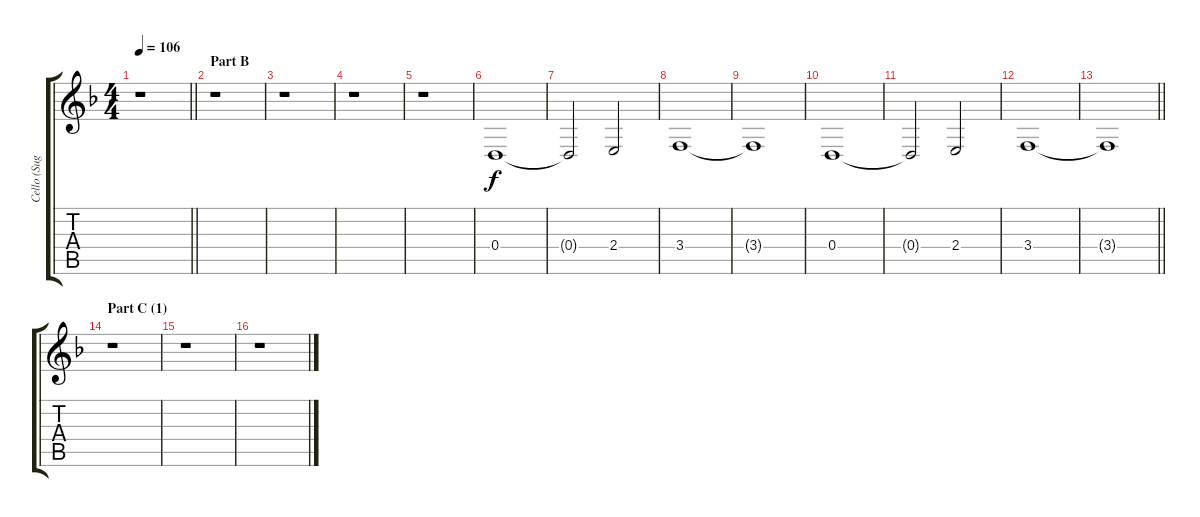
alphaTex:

\track ("Cello (Sugizo)" "Cello (Sug") {instrument cello}
\staff {score tabs}
\tuning (E4 B3 G3 D3 A2 E2) {hide}
\ts (4 4)
\tempo 106
\clef g2
\barLineRight lightlight
\ks f
r.1{dy f} |
\section ("" "Part B")
r.1 |
r.1 |
r.1 |
r.1 |
0.4.1 |
0.4{t}.2 2.4.2 |
3.4.1 |
3.4{t}.1 |
0.4.1 |
0.4{t}.2 2.4.2 |
3.4.1 |
\barLineRight lightlight
3.4{t}.1 |
\section ("" "Part C (1)")
r.1 |
r.1 |
r.1
